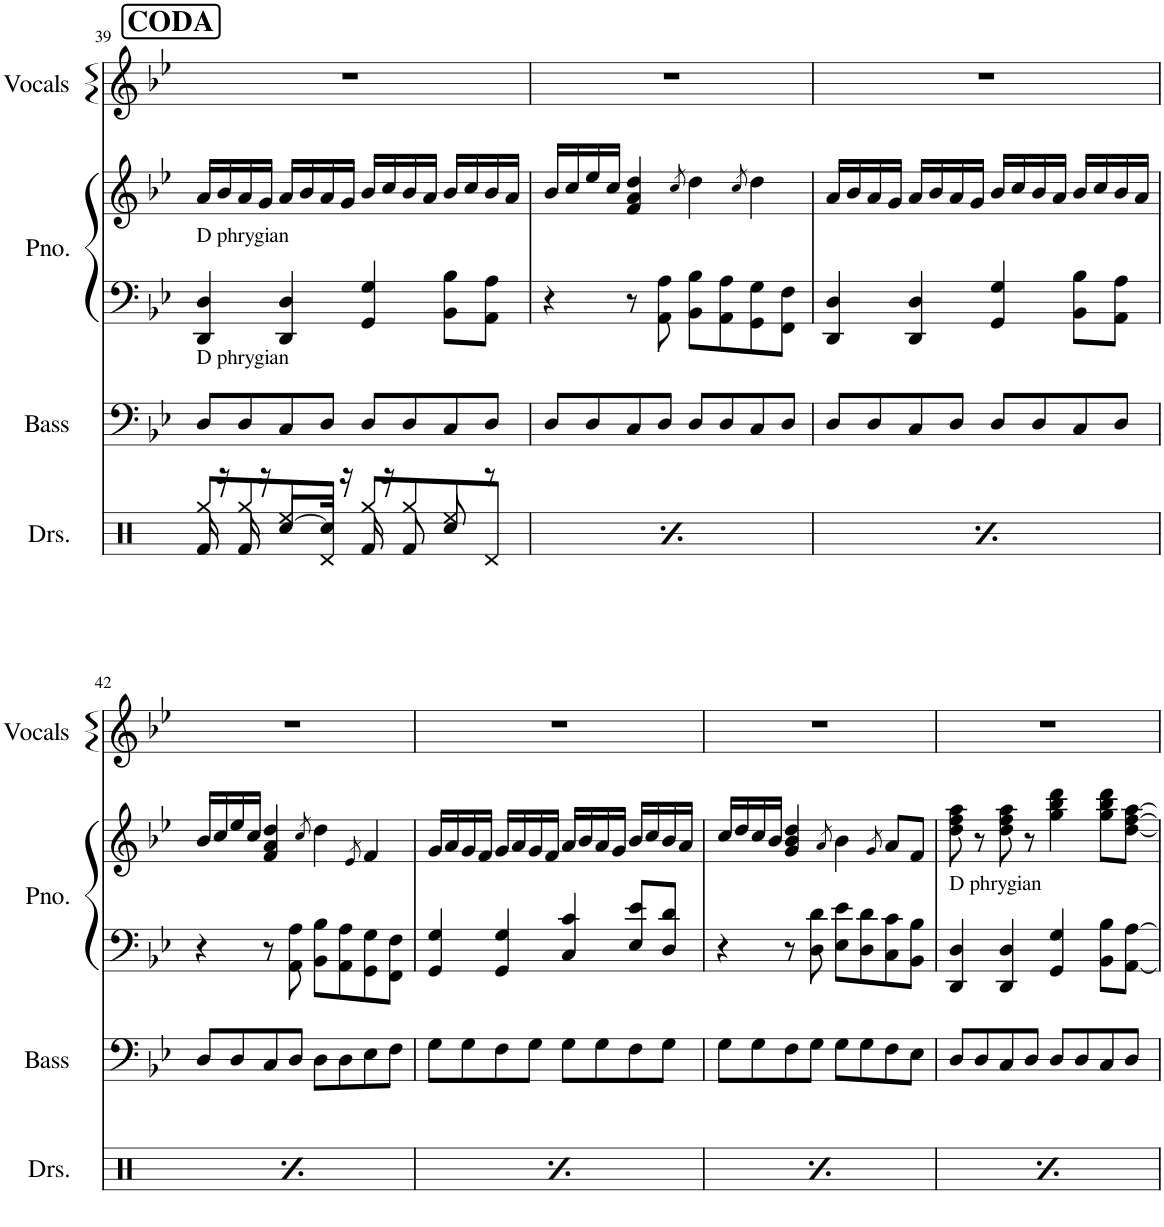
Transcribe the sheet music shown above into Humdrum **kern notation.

**kern	**kern	**kern	**kern	**kern
*part4	*part3	*part2	*part2	*part1
*staff5	*staff4	*staff3	*staff2	*staff1
*I"Drumset	*I"Acoustic Bass	*I"Piano	*	*I"Vocals
*I'Drs.	*I'Bass	*I'Pno.	*	*I'Vocals
!!LO:PB:g=z
*clefX	*clefF4	*clefF4	*clefG2	*clefG2
*	*Trd7c12	*	*	*
*k[]	*k[b-e-]	*k[b-e-]	*k[b-e-]	*k[b-e-]
*M4/4	*M4/4	*M4/4	*M4/4	*M4/4
!!LO:REH:place=s1:a:B:cj:fs=14:t=CODA
=39	=39	=39	=39	=39
*^	*	*	*	*
!	!	!	!LO:TX:a:t=D phrygian	!	!
!	!	!LO:TX:a:t=D phrygian	!	!	!
16Rf/	8Rgg/L	8D/L	4DD/ 4D/	16a/LL	1r
16r	.	.	.	16b-/	.
16Rf/	8Rgg/	8D/	.	16a/	.
16r	.	.	.	16g/JJ	.
[8Rcc/L	8Ree/	8C/	4DD/ 4D/	16a/LL	.
.	.	.	.	16b-/	.
16Rcc/Jk]	8Rd/J	8D/J	.	16a/	.
16r	.	.	.	16g/JJ	.
16Rf/	8Rgg/L	8D/L	4GG/ 4G/	16b-/LL	.
16r	.	.	.	16cc/	.
8Rf/	8Rgg/	8D/	.	16b-/	.
.	.	.	.	16a/JJ	.
8Rcc/	8Ree/	8C/	8BB-\ 8B-\L	16b-/LL	.
.	.	.	.	16cc/	.
8r	8Rd/J	8D/J	8AA\ 8A\J	16b-/	.
.	.	.	.	16a/JJ	.
=40	=40	=40	=40	=40	=40
16Rf/	8Rgg/L	8D/L	4r	16b-/LL	1r
16r	.	.	.	16cc/	.
16Rf/	8Rgg/	8D/	.	16ee-/	.
16r	.	.	.	16cc/JJ	.
[8Rcc/L	8Ree/	8C/	8r	4f/ 4a/ 4dd/	.
16Rcc/Jk]	8Rd/J	8D/J	8AA\ 8A\	.	.
16r	.	.	.	.	.
.	.	.	.	8qcc/	.
16Rf/	8Rgg/L	8D/L	8BB-\ 8B-\L	4dd\	.
16r	.	.	.	.	.
8Rf/	8Rgg/	8D/	8AA\ 8A\	.	.
.	.	.	.	8qcc/	.
8Rcc/	8Ree/	8C/	8GG\ 8G\	4dd\	.
8r	8Rd/J	8D/J	8FF\ 8F\J	.	.
=41	=41	=41	=41	=41	=41
16Rf/	8Rgg/L	8D/L	4DD/ 4D/	16a/LL	1r
16r	.	.	.	16b-/	.
16Rf/	8Rgg/	8D/	.	16a/	.
16r	.	.	.	16g/JJ	.
[8Rcc/L	8Ree/	8C/	4DD/ 4D/	16a/LL	.
.	.	.	.	16b-/	.
16Rcc/Jk]	8Rd/J	8D/J	.	16a/	.
16r	.	.	.	16g/JJ	.
16Rf/	8Rgg/L	8D/L	4GG/ 4G/	16b-/LL	.
16r	.	.	.	16cc/	.
8Rf/	8Rgg/	8D/	.	16b-/	.
.	.	.	.	16a/JJ	.
8Rcc/	8Ree/	8C/	8BB-\ 8B-\L	16b-/LL	.
.	.	.	.	16cc/	.
8r	8Rd/J	8D/J	8AA\ 8A\J	16b-/	.
.	.	.	.	16a/JJ	.
!!LO:LB:g=z
=42	=42	=42	=42	=42	=42
16Rf/	8Rgg/L	8D/L	4r	16b-/LL	1r
16r	.	.	.	16cc/	.
16Rf/	8Rgg/	8D/	.	16ee-/	.
16r	.	.	.	16cc/JJ	.
[8Rcc/L	8Ree/	8C/	8r	4f/ 4a/ 4dd/	.
16Rcc/Jk]	8Rd/J	8D/J	8AA\ 8A\	.	.
16r	.	.	.	.	.
.	.	.	.	8qcc/	.
16Rf/	8Rgg/L	8D\L	8BB-\ 8B-\L	4dd\	.
16r	.	.	.	.	.
8Rf/	8Rgg/	8D\	8AA\ 8A\	.	.
.	.	.	.	8qe-/	.
8Rcc/	8Ree/	8E-\	8GG\ 8G\	4f/	.
8r	8Rd/J	8F\J	8FF\ 8F\J	.	.
=43	=43	=43	=43	=43	=43
16Rf/	8Rgg/L	8G\L	4GG/ 4G/	16g/LL	1r
16r	.	.	.	16a/	.
16Rf/	8Rgg/	8G\	.	16g/	.
16r	.	.	.	16f/JJ	.
[8Rcc/L	8Ree/	8F\	4GG/ 4G/	16g/LL	.
.	.	.	.	16a/	.
16Rcc/Jk]	8Rd/J	8G\J	.	16g/	.
16r	.	.	.	16f/JJ	.
16Rf/	8Rgg/L	8G\L	4C/ 4c/	16a/LL	.
16r	.	.	.	16b-/	.
8Rf/	8Rgg/	8G\	.	16a/	.
.	.	.	.	16g/JJ	.
8Rcc/	8Ree/	8F\	8E-/ 8e-/L	16b-/LL	.
.	.	.	.	16cc/	.
8r	8Rd/J	8G\J	8D/ 8d/J	16b-/	.
.	.	.	.	16a/JJ	.
=44	=44	=44	=44	=44	=44
16Rf/	8Rgg/L	8G\L	4r	16cc/LL	1r
16r	.	.	.	16dd/	.
16Rf/	8Rgg/	8G\	.	16cc/	.
16r	.	.	.	16b-/JJ	.
[8Rcc/L	8Ree/	8F\	8r	4g/ 4b-/ 4dd/	.
16Rcc/Jk]	8Rd/J	8G\J	8D\ 8d\	.	.
16r	.	.	.	.	.
.	.	.	.	8qa/	.
16Rf/	8Rgg/L	8G\L	8E-\ 8e-\L	4b-\	.
16r	.	.	.	.	.
8Rf/	8Rgg/	8G\	8D\ 8d\	.	.
.	.	.	.	8qg/	.
8Rcc/	8Ree/	8F\	8C\ 8c\	8a/L	.
8r	8Rd/J	8E-\J	8BB-\ 8B-\J	8f/J	.
=45	=45	=45	=45	=45	=45
!	!	!	!LO:TX:a:t=D phrygian	!	!
16Rf/	8Rgg/L	8D/L	4DD/ 4D/	8dd\ 8ff\ 8aa\	1r
16r	.	.	.	.	.
16Rf/	8Rgg/	8D/	.	8r	.
16r	.	.	.	.	.
[8Rcc/L	8Ree/	8C/	4DD/ 4D/	8dd\ 8ff\ 8aa\	.
16Rcc/Jk]	8Rd/J	8D/J	.	8r	.
16r	.	.	.	.	.
16Rf/	8Rgg/L	8D/L	4GG/ 4G/	4gg\ 4bb-\ 4ddd\	.
16r	.	.	.	.	.
8Rf/	8Rgg/	8D/	.	.	.
8Rcc/	8Ree/	8C/	8BB-\ 8B-\L	8gg\ 8bb-\ 8ddd\L	.
8r	8Rd/J	8D/J	[8AA\ [8A\J	[8dd\ [8ff\ [8aa\J	.
*v	*v	*	*	*	*
=	=	=	=	=
*-	*-	*-	*-	*-
